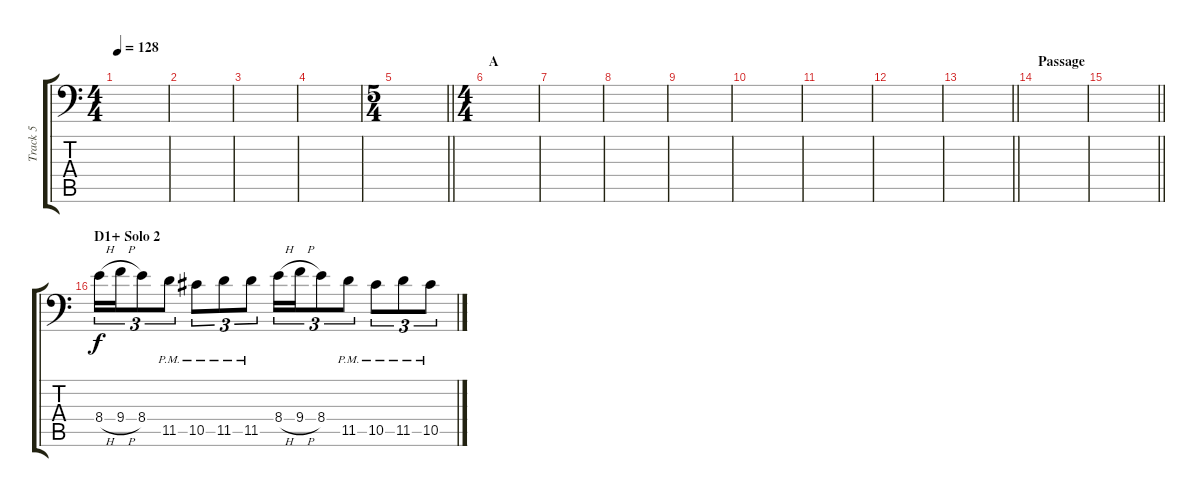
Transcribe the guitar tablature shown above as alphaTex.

\track ("Track 5" "Track 5") {instrument distortionguitar}
\staff {score tabs}
\tuning (Bb3 F3 Db3 Ab2 Eb2 Bb1) {hide}
\ts (4 4)
\tempo 128
\clef f4
\ks c
|
|
|
|
\ts (5 4)
\barLineRight lightlight
|
\ts (4 4)
\section ("" "A")
|
|
|
|
|
|
|
\barLineRight lightlight
|
\section ("" "Passage")
|
\barLineRight lightlight
|
\section ("" "D1+ Solo 2")
8.4{h}.16{tu (3 2) volume 16} 9.4{h}.16{tu (3 2)} 8.4.8{tu (3 2)} 11.5{pm}.8{tu (3 2)} 10.5{pm}.8{tu (3 2)} 11.5{pm}.8{tu (3 2)} 11.5{pm}.8{tu (3 2)} 8.4{h}.16{tu (3 2)} 9.4{h}.16{tu (3 2)} 8.4.8{tu (3 2)} 11.5{pm}.8{tu (3 2)} 10.5{pm}.8{tu (3 2)} 11.5{pm}.8{tu (3 2)} 10.5{pm}.8{tu (3 2)}
